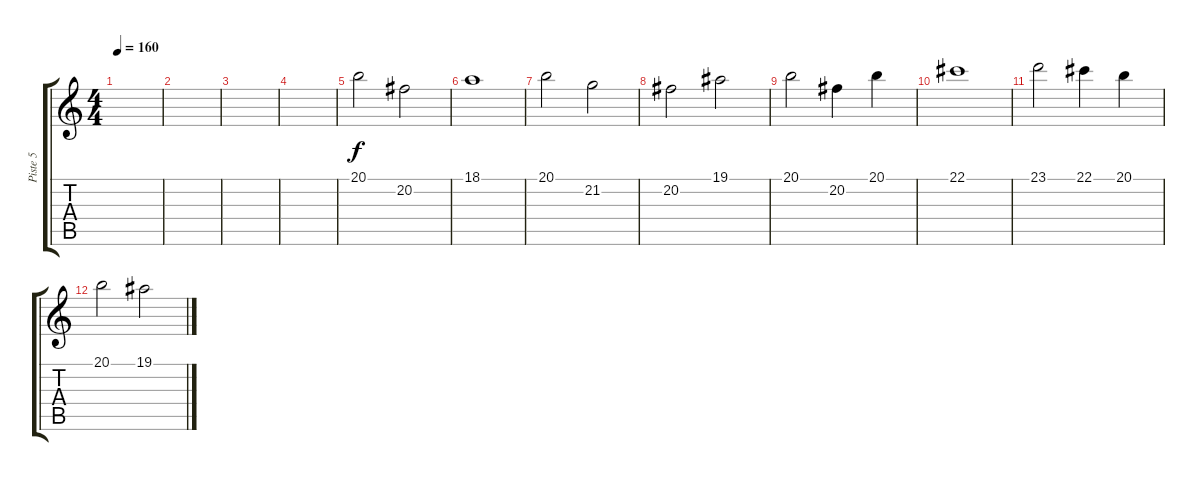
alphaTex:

\track ("Piste 5" "Piste 5") {instrument piccolo}
\staff {score tabs}
\tuning (Eb4 Bb3 Gb3 Db3 Ab2 Eb2) {hide}
\ts (4 4)
\tempo 160
\clef g2
\ks c
|
|
|
|
20.1.2 20.2.2 |
18.1.1 |
20.1.2 21.2.2 |
20.2.2 19.1.2 |
20.1.2 20.2.4 20.1.4 |
22.1.1 |
23.1.2 22.1.4 20.1.4 |
20.1.2 19.1.2
